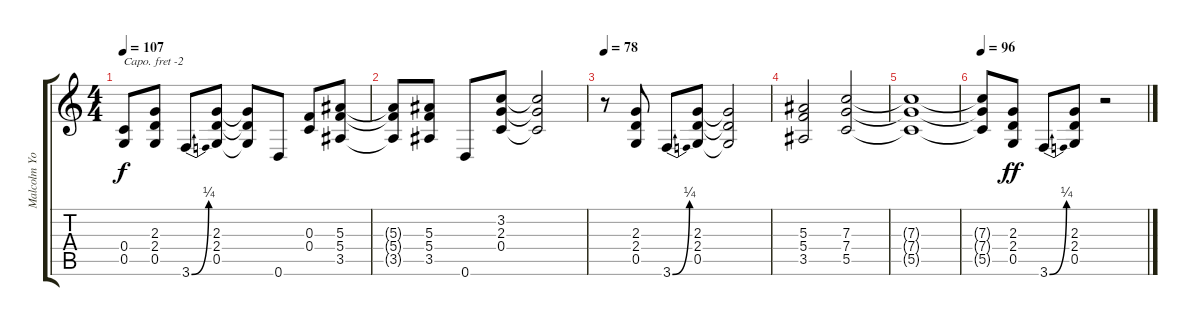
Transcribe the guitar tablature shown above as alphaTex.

\track ("Malcolm Young" "Malcolm Yo") {instrument overdrivenguitar}
\staff {score tabs}
\capo -2
\tuning (E4 B3 G3 D3 A2 E2) {hide}
\ts (4 4)
\tempo 107
\clef g2
\ks c
(0.4 0.5).8{dy f} (2.3 2.4 0.5).8 3.6{be (bend 0 0 60 1)}.8 (2.3 2.4 0.5).8 (2.3{t} 2.4{t} 0.5{t}).8 0.6.8 (0.3 0.4).8 (5.3 5.4 3.5).8 |
(5.3{t} 5.4{t} 3.5{t}).8 (5.3 5.4 3.5).8 0.6.8 (3.2 2.3 0.4).8 (3.2{t} 2.3{t} 0.4{t}).2 |
\tempo 78
r.8 (2.3 2.4 0.5).8 3.6{be (bend 0 0 60 1)}.8 (2.3 2.4 0.5).8 (2.3{t} 2.4{t} 0.5{t}).2 |
(5.3 5.4 3.5).2 (7.3 7.4 5.5).2 |
(7.3{t} 7.4{t} 5.5{t}).1 |
\tempo 96
(7.3{t} 7.4{t} 5.5{t}).8 (2.3 2.4 0.5).8{dy ff} 3.6{be (bend 0 0 60 1)}.8 (2.3 2.4 0.5).8 r.2
